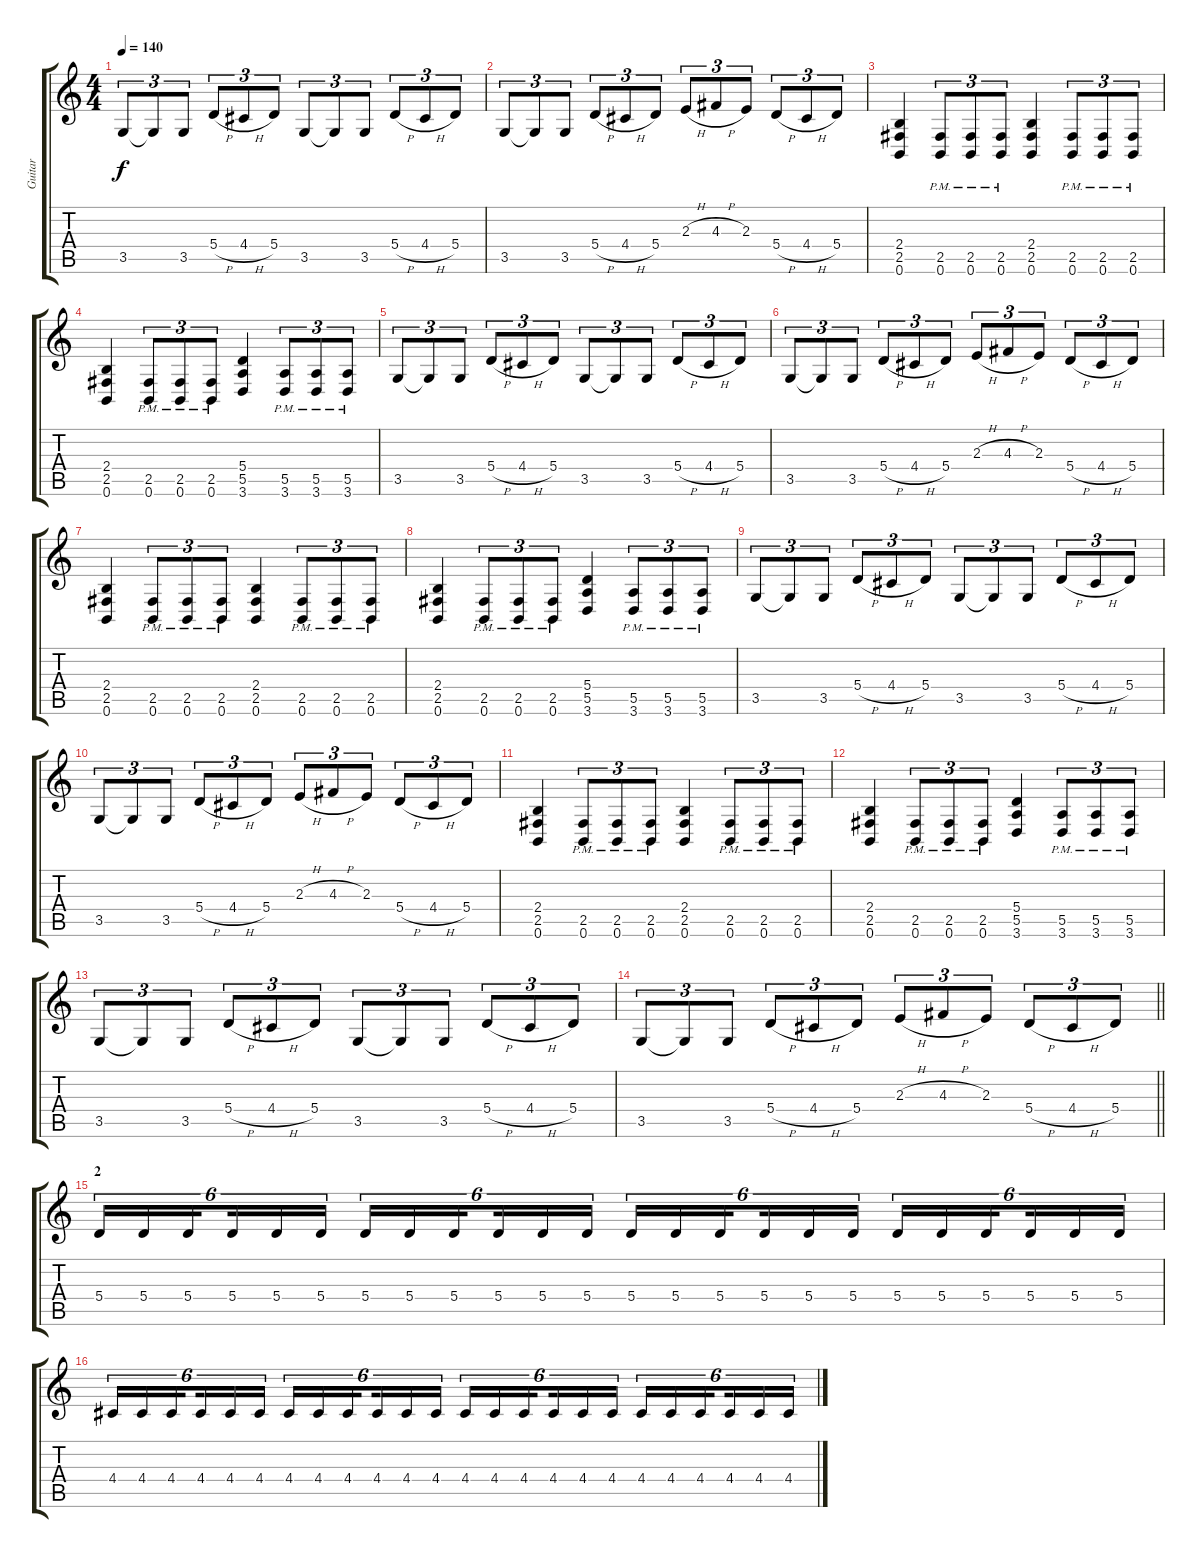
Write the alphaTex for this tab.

\track ("Guitar" "Guitar") {instrument distortionguitar}
\staff {score tabs}
\tuning (B3 Gb3 D3 A2 E2 B1) {hide}
\ts (4 4)
\tempo 140
\clef g2
\ks c
3.5.8{tu (3 2) dy f} 3.5{t}.8{tu (3 2)} 3.5.8{tu (3 2)} 5.4{h}.8{tu (3 2)} 4.4{h}.8{tu (3 2)} 5.4.8{tu (3 2)} 3.5.8{tu (3 2)} 3.5{t}.8{tu (3 2)} 3.5.8{tu (3 2)} 5.4{h}.8{tu (3 2)} 4.4{h}.8{tu (3 2)} 5.4.8{tu (3 2)} |
3.5.8{tu (3 2)} 3.5{t}.8{tu (3 2)} 3.5.8{tu (3 2)} 5.4{h}.8{tu (3 2)} 4.4{h}.8{tu (3 2)} 5.4.8{tu (3 2)} 2.3{h}.8{tu (3 2)} 4.3{h}.8{tu (3 2)} 2.3.8{tu (3 2)} 5.4{h}.8{tu (3 2)} 4.4{h}.8{tu (3 2)} 5.4.8{tu (3 2)} |
(2.4 2.5 0.6).4 (2.5{pm} 0.6{pm}).8{tu (3 2)} (2.5{pm} 0.6{pm}).8{tu (3 2)} (2.5{pm} 0.6{pm}).8{tu (3 2)} (2.4 2.5 0.6).4 (2.5{pm} 0.6{pm}).8{tu (3 2)} (2.5{pm} 0.6{pm}).8{tu (3 2)} (2.5{pm} 0.6{pm}).8{tu (3 2)} |
(2.4 2.5 0.6).4 (2.5{pm} 0.6{pm}).8{tu (3 2)} (2.5{pm} 0.6{pm}).8{tu (3 2)} (2.5{pm} 0.6{pm}).8{tu (3 2)} (5.4 5.5 3.6).4 (5.5{pm} 3.6{pm}).8{tu (3 2)} (5.5{pm} 3.6{pm}).8{tu (3 2)} (5.5{pm} 3.6{pm}).8{tu (3 2)} |
3.5.8{tu (3 2)} 3.5{t}.8{tu (3 2)} 3.5.8{tu (3 2)} 5.4{h}.8{tu (3 2)} 4.4{h}.8{tu (3 2)} 5.4.8{tu (3 2)} 3.5.8{tu (3 2)} 3.5{t}.8{tu (3 2)} 3.5.8{tu (3 2)} 5.4{h}.8{tu (3 2)} 4.4{h}.8{tu (3 2)} 5.4.8{tu (3 2)} |
3.5.8{tu (3 2)} 3.5{t}.8{tu (3 2)} 3.5.8{tu (3 2)} 5.4{h}.8{tu (3 2)} 4.4{h}.8{tu (3 2)} 5.4.8{tu (3 2)} 2.3{h}.8{tu (3 2)} 4.3{h}.8{tu (3 2)} 2.3.8{tu (3 2)} 5.4{h}.8{tu (3 2)} 4.4{h}.8{tu (3 2)} 5.4.8{tu (3 2)} |
(2.4 2.5 0.6).4 (2.5{pm} 0.6{pm}).8{tu (3 2)} (2.5{pm} 0.6{pm}).8{tu (3 2)} (2.5{pm} 0.6{pm}).8{tu (3 2)} (2.4 2.5 0.6).4 (2.5{pm} 0.6{pm}).8{tu (3 2)} (2.5{pm} 0.6{pm}).8{tu (3 2)} (2.5{pm} 0.6{pm}).8{tu (3 2)} |
(2.4 2.5 0.6).4 (2.5{pm} 0.6{pm}).8{tu (3 2)} (2.5{pm} 0.6{pm}).8{tu (3 2)} (2.5{pm} 0.6{pm}).8{tu (3 2)} (5.4 5.5 3.6).4 (5.5{pm} 3.6{pm}).8{tu (3 2)} (5.5{pm} 3.6{pm}).8{tu (3 2)} (5.5{pm} 3.6{pm}).8{tu (3 2)} |
3.5.8{tu (3 2)} 3.5{t}.8{tu (3 2)} 3.5.8{tu (3 2)} 5.4{h}.8{tu (3 2)} 4.4{h}.8{tu (3 2)} 5.4.8{tu (3 2)} 3.5.8{tu (3 2)} 3.5{t}.8{tu (3 2)} 3.5.8{tu (3 2)} 5.4{h}.8{tu (3 2)} 4.4{h}.8{tu (3 2)} 5.4.8{tu (3 2)} |
3.5.8{tu (3 2)} 3.5{t}.8{tu (3 2)} 3.5.8{tu (3 2)} 5.4{h}.8{tu (3 2)} 4.4{h}.8{tu (3 2)} 5.4.8{tu (3 2)} 2.3{h}.8{tu (3 2)} 4.3{h}.8{tu (3 2)} 2.3.8{tu (3 2)} 5.4{h}.8{tu (3 2)} 4.4{h}.8{tu (3 2)} 5.4.8{tu (3 2)} |
(2.4 2.5 0.6).4 (2.5{pm} 0.6{pm}).8{tu (3 2)} (2.5{pm} 0.6{pm}).8{tu (3 2)} (2.5{pm} 0.6{pm}).8{tu (3 2)} (2.4 2.5 0.6).4 (2.5{pm} 0.6{pm}).8{tu (3 2)} (2.5{pm} 0.6{pm}).8{tu (3 2)} (2.5{pm} 0.6{pm}).8{tu (3 2)} |
(2.4 2.5 0.6).4 (2.5{pm} 0.6{pm}).8{tu (3 2)} (2.5{pm} 0.6{pm}).8{tu (3 2)} (2.5{pm} 0.6{pm}).8{tu (3 2)} (5.4 5.5 3.6).4 (5.5{pm} 3.6{pm}).8{tu (3 2)} (5.5{pm} 3.6{pm}).8{tu (3 2)} (5.5{pm} 3.6{pm}).8{tu (3 2)} |
3.5.8{tu (3 2)} 3.5{t}.8{tu (3 2)} 3.5.8{tu (3 2)} 5.4{h}.8{tu (3 2)} 4.4{h}.8{tu (3 2)} 5.4.8{tu (3 2)} 3.5.8{tu (3 2)} 3.5{t}.8{tu (3 2)} 3.5.8{tu (3 2)} 5.4{h}.8{tu (3 2)} 4.4{h}.8{tu (3 2)} 5.4.8{tu (3 2)} |
\barLineRight lightlight
3.5.8{tu (3 2)} 3.5{t}.8{tu (3 2)} 3.5.8{tu (3 2)} 5.4{h}.8{tu (3 2)} 4.4{h}.8{tu (3 2)} 5.4.8{tu (3 2)} 2.3{h}.8{tu (3 2)} 4.3{h}.8{tu (3 2)} 2.3.8{tu (3 2)} 5.4{h}.8{tu (3 2)} 4.4{h}.8{tu (3 2)} 5.4.8{tu (3 2)} |
\section ("" "2")
5.4.16{tu (6 4)} 5.4.16{tu (6 4)} 5.4.16{tu (6 4) beam splitsecondary} 5.4.16{tu (6 4)} 5.4.16{tu (6 4)} 5.4.16{tu (6 4)} 5.4.16{tu (6 4)} 5.4.16{tu (6 4)} 5.4.16{tu (6 4) beam splitsecondary} 5.4.16{tu (6 4)} 5.4.16{tu (6 4)} 5.4.16{tu (6 4)} 5.4.16{tu (6 4)} 5.4.16{tu (6 4)} 5.4.16{tu (6 4) beam splitsecondary} 5.4.16{tu (6 4)} 5.4.16{tu (6 4)} 5.4.16{tu (6 4)} 5.4.16{tu (6 4)} 5.4.16{tu (6 4)} 5.4.16{tu (6 4) beam splitsecondary} 5.4.16{tu (6 4)} 5.4.16{tu (6 4)} 5.4.16{tu (6 4)} |
4.4.16{tu (6 4)} 4.4.16{tu (6 4)} 4.4.16{tu (6 4) beam splitsecondary} 4.4.16{tu (6 4)} 4.4.16{tu (6 4)} 4.4.16{tu (6 4)} 4.4.16{tu (6 4)} 4.4.16{tu (6 4)} 4.4.16{tu (6 4) beam splitsecondary} 4.4.16{tu (6 4)} 4.4.16{tu (6 4)} 4.4.16{tu (6 4)} 4.4.16{tu (6 4)} 4.4.16{tu (6 4)} 4.4.16{tu (6 4) beam splitsecondary} 4.4.16{tu (6 4)} 4.4.16{tu (6 4)} 4.4.16{tu (6 4)} 4.4.16{tu (6 4)} 4.4.16{tu (6 4)} 4.4.16{tu (6 4) beam splitsecondary} 4.4.16{tu (6 4)} 4.4.16{tu (6 4)} 4.4.16{tu (6 4)}
